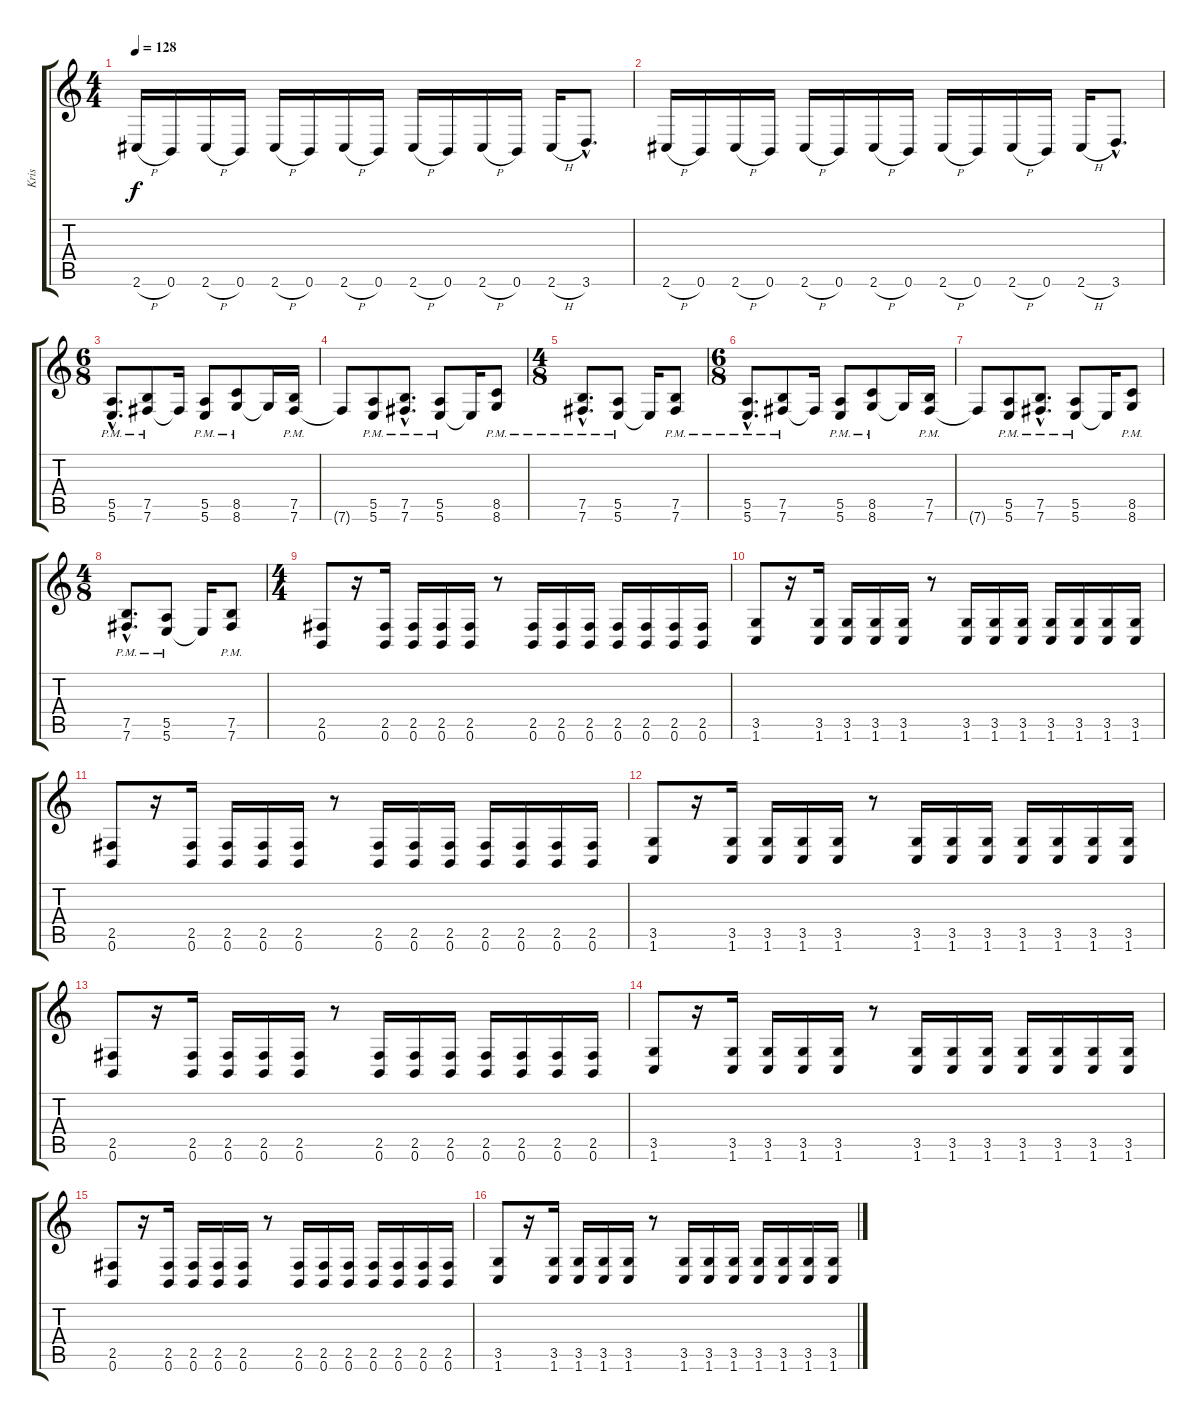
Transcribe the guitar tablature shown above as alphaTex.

\track ("Kris" "Kris") {instrument distortionguitar}
\staff {score tabs}
\tuning (B3 Gb3 D3 A2 E2 B1) {hide}
\ts (4 4)
\tempo 128
\clef g2
\ks c
2.6{h}.16{dy f} 0.6.16 2.6{h}.16 0.6.16 2.6{h}.16 0.6.16 2.6{h}.16 0.6.16 2.6{h}.16 0.6.16 2.6{h}.16 0.6.16 2.6{h}.16 3.6{hac}.8{d} |
2.6{h}.16 0.6.16 2.6{h}.16 0.6.16 2.6{h}.16 0.6.16 2.6{h}.16 0.6.16 2.6{h}.16 0.6.16 2.6{h}.16 0.6.16 2.6{h}.16 3.6{hac}.8{d} |
\ts (6 8)
(5.5{hac pm} 5.6{hac pm}).8{d} (7.5{pm} 7.6{pm}).8 7.6{t}.16 (5.5{pm} 5.6{pm}).8 (8.5{pm} 8.6{pm}).8 8.6{t}.16 (7.5{pm} 7.6{pm}).16 |
7.6{t}.8 (5.5{pm} 5.6{pm}).8 (7.5{hac pm} 7.6{hac pm}).8{d} (5.5{pm} 5.6{pm}).8 5.6{t}.16 (8.5{pm} 8.6{pm}).8 |
\ts (4 8)
(7.5{hac pm} 7.6{hac pm}).8{d} (5.5{pm} 5.6{pm}).8 5.6{t}.16 (7.5{pm} 7.6{pm}).8 |
\ts (6 8)
(5.5{hac pm} 5.6{hac pm}).8{d} (7.5{pm} 7.6{pm}).8 7.6{t}.16 (5.5{pm} 5.6{pm}).8 (8.5{pm} 8.6{pm}).8 8.6{t}.16 (7.5{pm} 7.6{pm}).16 |
7.6{t}.8 (5.5{pm} 5.6{pm}).8 (7.5{hac pm} 7.6{hac pm}).8{d} (5.5{pm} 5.6{pm}).8 5.6{t}.16 (8.5{pm} 8.6{pm}).8 |
\ts (4 8)
(7.5{hac pm} 7.6{hac pm}).8{d} (5.5{pm} 5.6{pm}).8 5.6{t}.16 (7.5{pm} 7.6{pm}).8 |
\ts (4 4)
(2.5 0.6).8 r.16 (2.5 0.6).16 (2.5 0.6).16 (2.5 0.6).16 (2.5 0.6).16 r.8 (2.5 0.6).16 (2.5 0.6).16 (2.5 0.6).16 (2.5 0.6).16 (2.5 0.6).16 (2.5 0.6).16 (2.5 0.6).16 |
(3.5 1.6).8 r.16 (3.5 1.6).16 (3.5 1.6).16 (3.5 1.6).16 (3.5 1.6).16 r.8 (3.5 1.6).16 (3.5 1.6).16 (3.5 1.6).16 (3.5 1.6).16 (3.5 1.6).16 (3.5 1.6).16 (3.5 1.6).16 |
(2.5 0.6).8 r.16 (2.5 0.6).16 (2.5 0.6).16 (2.5 0.6).16 (2.5 0.6).16 r.8 (2.5 0.6).16 (2.5 0.6).16 (2.5 0.6).16 (2.5 0.6).16 (2.5 0.6).16 (2.5 0.6).16 (2.5 0.6).16 |
(3.5 1.6).8 r.16 (3.5 1.6).16 (3.5 1.6).16 (3.5 1.6).16 (3.5 1.6).16 r.8 (3.5 1.6).16 (3.5 1.6).16 (3.5 1.6).16 (3.5 1.6).16 (3.5 1.6).16 (3.5 1.6).16 (3.5 1.6).16 |
(2.5 0.6).8 r.16 (2.5 0.6).16 (2.5 0.6).16 (2.5 0.6).16 (2.5 0.6).16 r.8 (2.5 0.6).16 (2.5 0.6).16 (2.5 0.6).16 (2.5 0.6).16 (2.5 0.6).16 (2.5 0.6).16 (2.5 0.6).16 |
(3.5 1.6).8 r.16 (3.5 1.6).16 (3.5 1.6).16 (3.5 1.6).16 (3.5 1.6).16 r.8 (3.5 1.6).16 (3.5 1.6).16 (3.5 1.6).16 (3.5 1.6).16 (3.5 1.6).16 (3.5 1.6).16 (3.5 1.6).16 |
(2.5 0.6).8 r.16 (2.5 0.6).16 (2.5 0.6).16 (2.5 0.6).16 (2.5 0.6).16 r.8 (2.5 0.6).16 (2.5 0.6).16 (2.5 0.6).16 (2.5 0.6).16 (2.5 0.6).16 (2.5 0.6).16 (2.5 0.6).16 |
(3.5 1.6).8 r.16 (3.5 1.6).16 (3.5 1.6).16 (3.5 1.6).16 (3.5 1.6).16 r.8 (3.5 1.6).16 (3.5 1.6).16 (3.5 1.6).16 (3.5 1.6).16 (3.5 1.6).16 (3.5 1.6).16 (3.5 1.6).16
